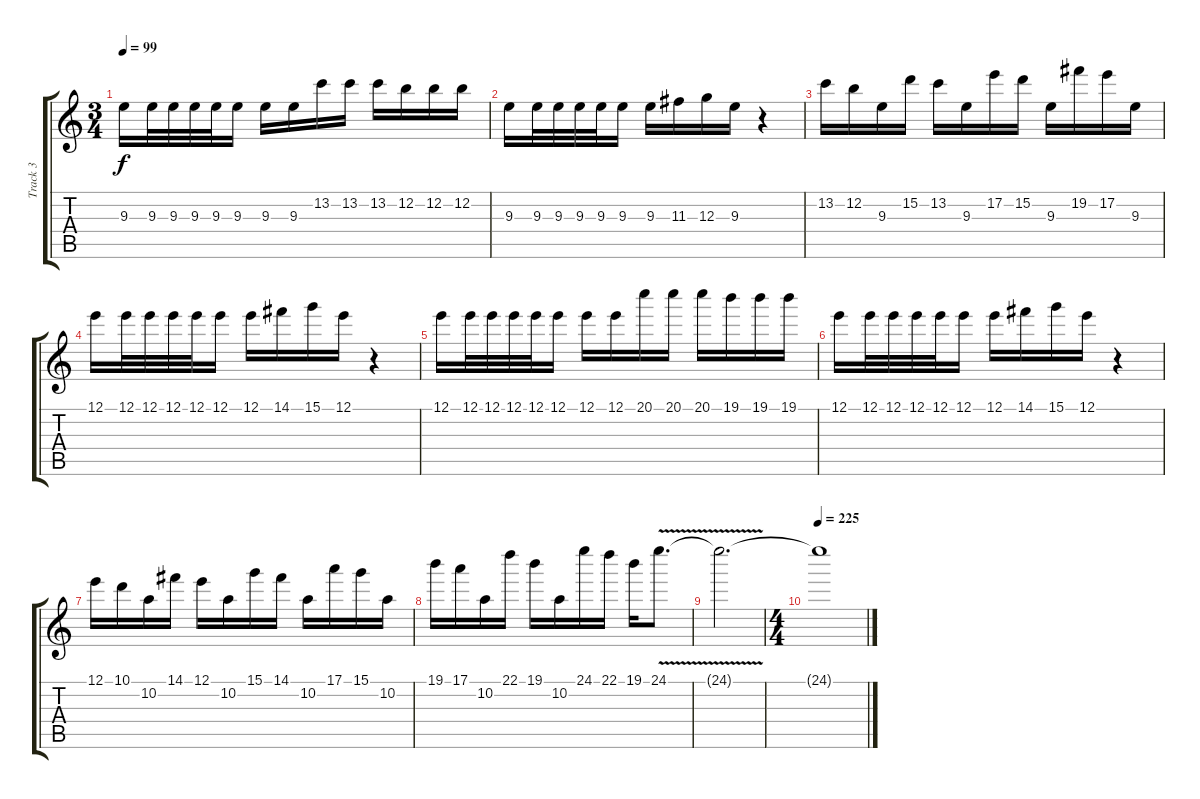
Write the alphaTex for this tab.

\track ("Track 3" "Track 3") {instrument distortionguitar}
\staff {score tabs}
\tuning (E4 B3 G3 D3 A2 E2) {hide}
\ts (3 4)
\tempo 99
\clef g2
\ks c
9.3.16{dy f} 9.3.32 9.3.32 9.3.32 9.3.32 9.3.16 9.3.16 9.3.16 13.2.16 13.2.16 13.2.16 12.2.16 12.2.16 12.2.16 |
9.3.16 9.3.32 9.3.32 9.3.32 9.3.32 9.3.16 9.3.16 11.3.16 12.3.16 9.3.16 r.4 |
13.2.16 12.2.16 9.3.16 15.2.16 13.2.16 9.3.16 17.2.16 15.2.16 9.3.16 19.2.16 17.2.16 9.3.16 |
12.1.16 12.1.32 12.1.32 12.1.32 12.1.32 12.1.16 12.1.16 14.1.16 15.1.16 12.1.16 r.4 |
12.1.16 12.1.32 12.1.32 12.1.32 12.1.32 12.1.16 12.1.16 12.1.16 20.1.16 20.1.16 20.1.16 19.1.16 19.1.16 19.1.16 |
12.1.16 12.1.32 12.1.32 12.1.32 12.1.32 12.1.16 12.1.16 14.1.16 15.1.16 12.1.16 r.4 |
12.1.16 10.1.16 10.2.16 14.1.16 12.1.16 10.2.16 15.1.16 14.1.16 10.2.16 17.1.16 15.1.16 10.2.16 |
19.1.16 17.1.16 10.2.16 22.1.16 19.1.16 10.2.16 24.1.16 22.1.16 19.1.16 24.1{v}.8{d} |
24.1{t}.2{d} |
\ts (4 4)
\tempo 225
24.1{t}.1{volume 0}
